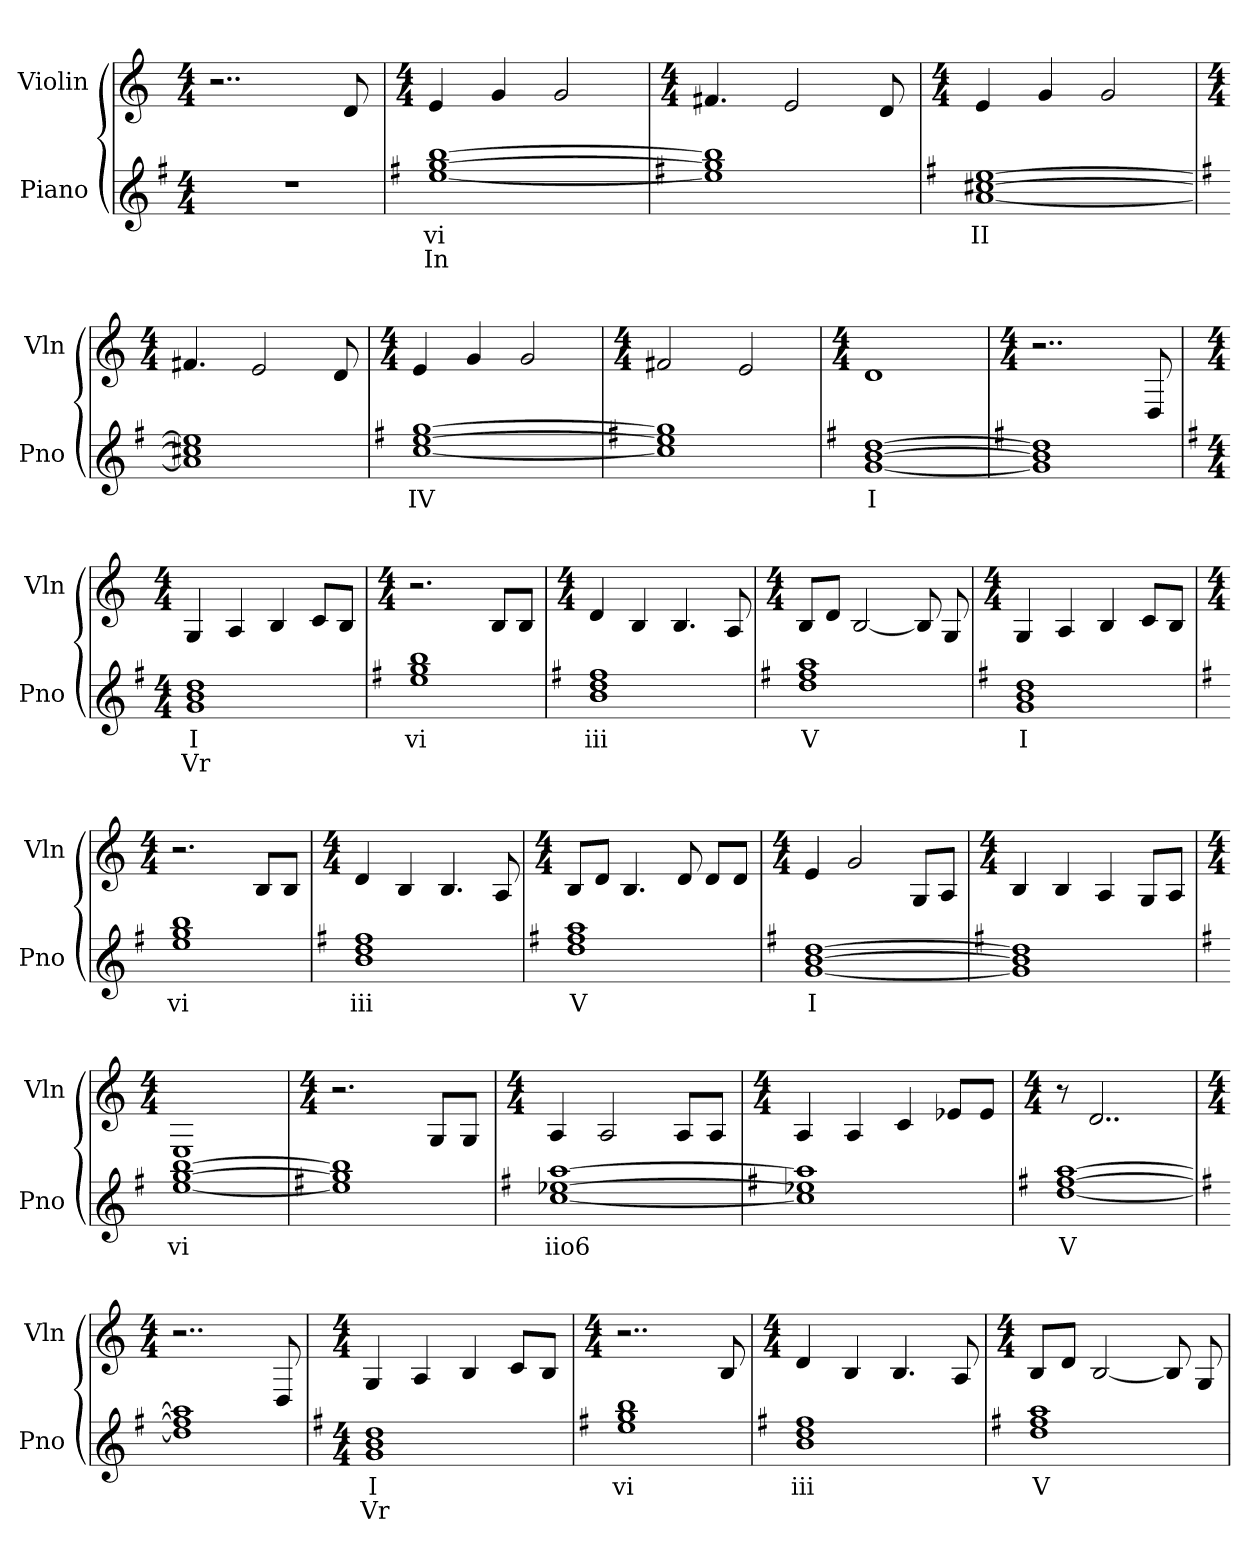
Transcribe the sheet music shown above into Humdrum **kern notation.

**kern	**text	**text	**kern
*part2	*part2	*part2	*part1
*staff2	*staff2	*staff2	*staff1
*I"Piano	*	*	*I"Violin
*I'Pno	*	*	*I'Vln
*k[f#]	*	*	*
*G:	*	*	*
*M4/4	*	*	*M4/4
=	=	=	=
1r	.	.	2..r
.	.	.	8d
=	=	=	=
*k[f#]	*	*	*
*G:	*	*	*
*	*	*	*M4/4
[1ee [1gg [1bb	vi	In	4e
.	.	.	4g
.	.	.	2g
=	=	=	=
*k[f#]	*	*	*
*G:	*	*	*
*	*	*	*M4/4
1ee] 1gg] 1bb]	.	.	4.f#X
.	.	.	2e
.	.	.	8d
=	=	=	=
*k[f#]	*	*	*
*G:	*	*	*
*	*	*	*M4/4
[1a [1cc#X [1ee	II	.	4e
.	.	.	4g
.	.	.	2g
=	=	=	=
*k[f#]	*	*	*
*G:	*	*	*
*	*	*	*M4/4
1a] 1cc#X] 1ee]	.	.	4.f#X
.	.	.	2e
.	.	.	8d
=	=	=	=
*k[f#]	*	*	*
*G:	*	*	*
*	*	*	*M4/4
[1cc [1ee [1gg	IV	.	4e
.	.	.	4g
.	.	.	2g
=	=	=	=
*k[f#]	*	*	*
*G:	*	*	*
*	*	*	*M4/4
1cc] 1ee] 1gg]	.	.	2f#X
.	.	.	2e
=	=	=	=
*k[f#]	*	*	*
*G:	*	*	*
*	*	*	*M4/4
[1g [1b [1dd	I	.	1d
=	=	=	=
*k[f#]	*	*	*
*G:	*	*	*
*	*	*	*M4/4
1g] 1b] 1dd]	.	.	2..r
.	.	.	8D
=	=	=	=
*k[f#]	*	*	*
*G:	*	*	*
*M4/4	*	*	*M4/4
1g 1b 1dd	I	Vr	4G
.	.	.	4A
.	.	.	4B
.	.	.	8cL
.	.	.	8BJ
=	=	=	=
*k[f#]	*	*	*
*G:	*	*	*
*	*	*	*M4/4
1ee 1gg 1bb	vi	.	2.r
.	.	.	8BL
.	.	.	8BJ
=	=	=	=
*k[f#]	*	*	*
*G:	*	*	*
*	*	*	*M4/4
1b 1dd 1ff#	iii	.	4d
.	.	.	4B
.	.	.	4.B
.	.	.	8A
=	=	=	=
*k[f#]	*	*	*
*G:	*	*	*
*	*	*	*M4/4
1dd 1ff# 1aa	V	.	8BL
.	.	.	8dJ
.	.	.	[2B
.	.	.	8B]
.	.	.	8G
=	=	=	=
*k[f#]	*	*	*
*G:	*	*	*
*	*	*	*M4/4
1g 1b 1dd	I	.	4G
.	.	.	4A
.	.	.	4B
.	.	.	8cL
.	.	.	8BJ
=	=	=	=
*k[f#]	*	*	*
*G:	*	*	*
*	*	*	*M4/4
1ee 1gg 1bb	vi	.	2.r
.	.	.	8BL
.	.	.	8BJ
=	=	=	=
*k[f#]	*	*	*
*G:	*	*	*
*	*	*	*M4/4
1b 1dd 1ff#	iii	.	4d
.	.	.	4B
.	.	.	4.B
.	.	.	8A
=	=	=	=
*k[f#]	*	*	*
*G:	*	*	*
*	*	*	*M4/4
1dd 1ff# 1aa	V	.	8BL
.	.	.	8dJ
.	.	.	4.B
.	.	.	8d
.	.	.	8dL
.	.	.	8dJ
=	=	=	=
*k[f#]	*	*	*
*G:	*	*	*
*	*	*	*M4/4
[1g [1b [1dd	I	.	4e
.	.	.	2g
.	.	.	8GL
.	.	.	8AJ
=	=	=	=
*k[f#]	*	*	*
*G:	*	*	*
*	*	*	*M4/4
1g] 1b] 1dd]	.	.	4B
.	.	.	4B
.	.	.	4A
.	.	.	8GL
.	.	.	8AJ
=	=	=	=
*k[f#]	*	*	*
*G:	*	*	*
*	*	*	*M4/4
[1ee [1gg [1bb	vi	.	1E
=	=	=	=
*k[f#]	*	*	*
*G:	*	*	*
*	*	*	*M4/4
1ee] 1gg] 1bb]	.	.	2.r
.	.	.	8GL
.	.	.	8GJ
=	=	=	=
*k[f#]	*	*	*
*G:	*	*	*
*	*	*	*M4/4
[1cc [1ee-X [1aa	iio6	.	4A
.	.	.	2A
.	.	.	8AL
.	.	.	8AJ
=	=	=	=
*k[f#]	*	*	*
*G:	*	*	*
*	*	*	*M4/4
1cc] 1ee-X] 1aa]	.	.	4A
.	.	.	4A
.	.	.	4c
.	.	.	8e-XL
.	.	.	8e-J
=	=	=	=
*k[f#]	*	*	*
*G:	*	*	*
*	*	*	*M4/4
[1dd [1ff# [1aa	V	.	8r
.	.	.	2..d
=	=	=	=
*k[f#]	*	*	*
*G:	*	*	*
*	*	*	*M4/4
1dd] 1ff#] 1aa]	.	.	2..r
.	.	.	8D
=	=	=	=
*k[f#]	*	*	*
*G:	*	*	*
*M4/4	*	*	*M4/4
1g 1b 1dd	I	Vr	4G
.	.	.	4A
.	.	.	4B
.	.	.	8cL
.	.	.	8BJ
=	=	=	=
*k[f#]	*	*	*
*G:	*	*	*
*	*	*	*M4/4
1ee 1gg 1bb	vi	.	2..r
.	.	.	8B
=	=	=	=
*k[f#]	*	*	*
*G:	*	*	*
*	*	*	*M4/4
1b 1dd 1ff#	iii	.	4d
.	.	.	4B
.	.	.	4.B
.	.	.	8A
=	=	=	=
*k[f#]	*	*	*
*G:	*	*	*
*	*	*	*M4/4
1dd 1ff# 1aa	V	.	8BL
.	.	.	8dJ
.	.	.	[2B
.	.	.	8B]
.	.	.	8G
=	=	=	=
*-	*-	*-	*-
